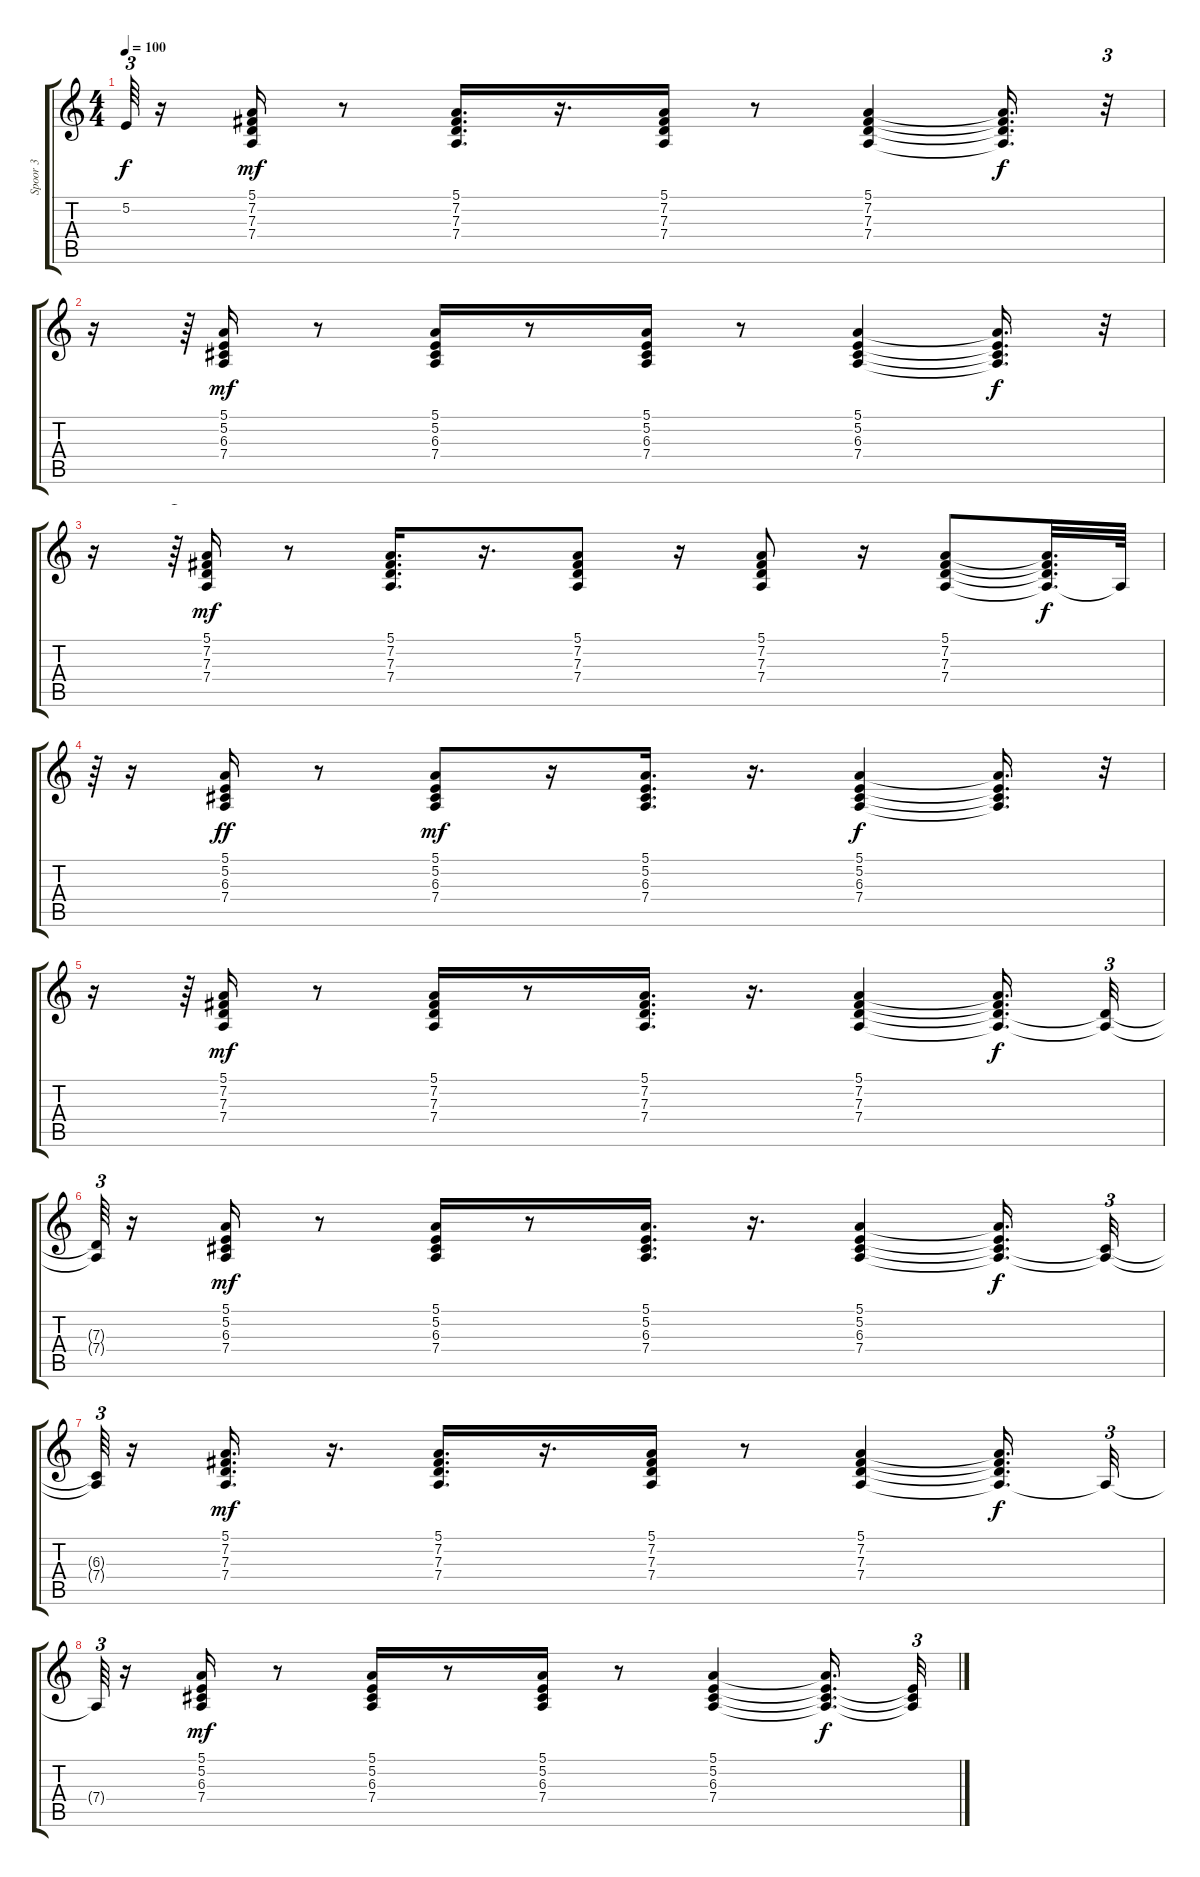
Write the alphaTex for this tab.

\track ("Spoor 3" "Spoor 3") {instrument brightacousticpiano}
\staff {score tabs}
\tuning (E4 B3 G3 D3 A2 E2) {hide}
\ts (4 4)
\tempo 100
\clef g2
\ks c
5.2{t}.64{tu (3 2) dy f} r.16 (5.1 7.2 7.3 7.4).16{dy mf} r.8 (5.1 7.2 7.3 7.4).16{d} r.16{d} (5.1 7.2 7.3 7.4).16 r.8 (5.1 7.2 7.3 7.4).4 (5.1{t} 7.2{t} 7.3{t} 7.4{t}).16{d dy f} r.32{tu (3 2)} |
r.16 r.64{tu (3 2)} (5.1 5.2 6.3 7.4).16{dy mf} r.8 (5.1 5.2 6.3 7.4).16 r.8 (5.1 5.2 6.3 7.4).16 r.8 (5.1 5.2 6.3 7.4).4 (5.1{t} 5.2{t} 6.3{t} 7.4{t}).16{d dy f} r.32{tu (3 2)} |
r.16 r.64{tu (3 2)} (5.1 7.2 7.3 7.4).16{dy mf} r.8 (5.1 7.2 7.3 7.4).16{d} r.16{d} (5.1 7.2 7.3 7.4).8 r.16 (5.1 7.2 7.3 7.4).8 r.16 (5.1 7.2 7.3 7.4).8 (5.1{t} 7.2{t} 7.3{t} 7.4{t}).32{d dy f} 7.4{t}.64 |
r.64{tu (3 2)} r.16 (5.1 5.2 6.3 7.4).16{dy ff} r.8 (5.1 5.2 6.3 7.4).8{dy mf} r.16 (5.1 5.2 6.3 7.4).16{d} r.16{d} (5.1 5.2 6.3 7.4).4{dy f} (5.1{t} 5.2{t} 6.3{t} 7.4{t}).16{d} r.32{tu (3 2)} |
r.16 r.64{tu (3 2)} (5.1 7.2 7.3 7.4).16{dy mf} r.8 (5.1 7.2 7.3 7.4).16 r.8 (5.1 7.2 7.3 7.4).16{d} r.16{d} (5.1 7.2 7.3 7.4).4 (5.1{t} 7.2{t} 7.3{t} 7.4{t}).16{d dy f} (7.3{t} 7.4{t}).32{tu (3 2)} |
(7.3{t} 7.4{t}).64{tu (3 2)} r.16 (5.1 5.2 6.3 7.4).16{dy mf} r.8 (5.1 5.2 6.3 7.4).16 r.8 (5.1 5.2 6.3 7.4).16{d} r.16{d} (5.1 5.2 6.3 7.4).4 (5.1{t} 5.2{t} 6.3{t} 7.4{t}).16{d dy f} (6.3{t} 7.4{t}).32{tu (3 2)} |
(6.3{t} 7.4{t}).64{tu (3 2)} r.16 (5.1 7.2 7.3 7.4).16{d dy mf} r.16{d} (5.1 7.2 7.3 7.4).16{d} r.16{d} (5.1 7.2 7.3 7.4).16 r.8 (5.1 7.2 7.3 7.4).4 (5.1{t} 7.2{t} 7.3{t} 7.4{t}).16{d dy f} 7.4{t}.32{tu (3 2)} |
7.4{t}.64{tu (3 2)} r.16 (5.1 5.2 6.3 7.4).16{dy mf} r.8 (5.1 5.2 6.3 7.4).16 r.8 (5.1 5.2 6.3 7.4).16 r.8 (5.1 5.2 6.3 7.4).4 (5.1{t} 5.2{t} 6.3{t} 7.4{t}).16{d dy f} (5.2{t} 6.3{t} 7.4{t}).32{tu (3 2)}
